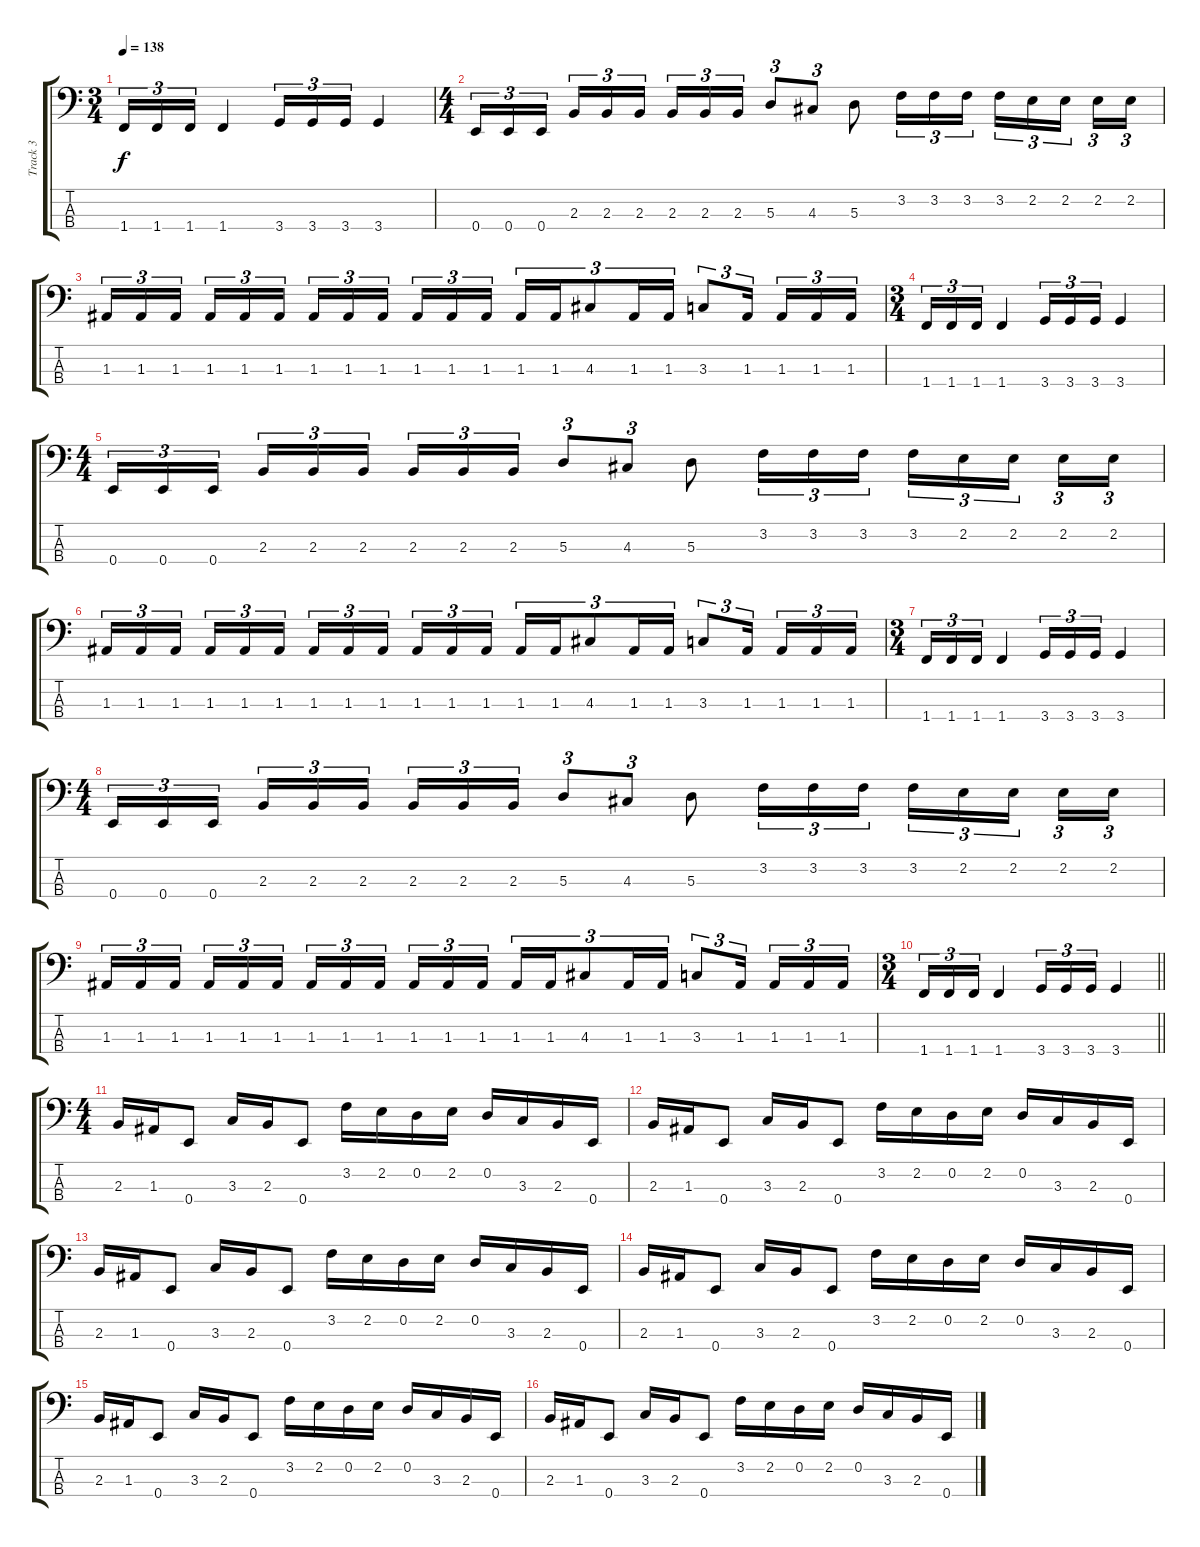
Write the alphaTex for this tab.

\track ("Track 3" "Track 3") {instrument electricbasspick}
\staff {score tabs}
\tuning (G2 D2 A1 E1) {hide}
\ts (3 4)
\tempo 138
\clef f4
\ks c
1.4.16{tu (3 2) dy f} 1.4.16{tu (3 2)} 1.4.16{tu (3 2)} 1.4.4 3.4.16{tu (3 2)} 3.4.16{tu (3 2)} 3.4.16{tu (3 2)} 3.4.4 |
\ts (4 4)
0.4.16{tu (3 2)} 0.4.16{tu (3 2)} 0.4.16{tu (3 2)} 2.3.16{tu (3 2)} 2.3.16{tu (3 2)} 2.3.16{tu (3 2)} 2.3.16{tu (3 2)} 2.3.16{tu (3 2)} 2.3.16{tu (3 2)} 5.3.8{tu (3 2)} 4.3.8{tu (3 2)} 5.3.8 3.2.16{tu (3 2)} 3.2.16{tu (3 2)} 3.2.16{tu (3 2)} 3.2.16{tu (3 2)} 2.2.16{tu (3 2)} 2.2.16{tu (3 2)} 2.2.16{tu (3 2)} 2.2.16{tu (3 2)} |
1.3.16{tu (3 2)} 1.3.16{tu (3 2)} 1.3.16{tu (3 2)} 1.3.16{tu (3 2)} 1.3.16{tu (3 2)} 1.3.16{tu (3 2)} 1.3.16{tu (3 2)} 1.3.16{tu (3 2)} 1.3.16{tu (3 2)} 1.3.16{tu (3 2)} 1.3.16{tu (3 2)} 1.3.16{tu (3 2)} 1.3.16{tu (3 2)} 1.3.16{tu (3 2)} 4.3.8{tu (3 2)} 1.3.16{tu (3 2)} 1.3.16{tu (3 2)} 3.3.8{tu (3 2)} 1.3.16{tu (3 2)} 1.3.16{tu (3 2)} 1.3.16{tu (3 2)} 1.3.16{tu (3 2)} |
\ts (3 4)
1.4.16{tu (3 2)} 1.4.16{tu (3 2)} 1.4.16{tu (3 2)} 1.4.4 3.4.16{tu (3 2)} 3.4.16{tu (3 2)} 3.4.16{tu (3 2)} 3.4.4 |
\ts (4 4)
0.4.16{tu (3 2)} 0.4.16{tu (3 2)} 0.4.16{tu (3 2)} 2.3.16{tu (3 2)} 2.3.16{tu (3 2)} 2.3.16{tu (3 2)} 2.3.16{tu (3 2)} 2.3.16{tu (3 2)} 2.3.16{tu (3 2)} 5.3.8{tu (3 2)} 4.3.8{tu (3 2)} 5.3.8 3.2.16{tu (3 2)} 3.2.16{tu (3 2)} 3.2.16{tu (3 2)} 3.2.16{tu (3 2)} 2.2.16{tu (3 2)} 2.2.16{tu (3 2)} 2.2.16{tu (3 2)} 2.2.16{tu (3 2)} |
1.3.16{tu (3 2)} 1.3.16{tu (3 2)} 1.3.16{tu (3 2)} 1.3.16{tu (3 2)} 1.3.16{tu (3 2)} 1.3.16{tu (3 2)} 1.3.16{tu (3 2)} 1.3.16{tu (3 2)} 1.3.16{tu (3 2)} 1.3.16{tu (3 2)} 1.3.16{tu (3 2)} 1.3.16{tu (3 2)} 1.3.16{tu (3 2)} 1.3.16{tu (3 2)} 4.3.8{tu (3 2)} 1.3.16{tu (3 2)} 1.3.16{tu (3 2)} 3.3.8{tu (3 2)} 1.3.16{tu (3 2)} 1.3.16{tu (3 2)} 1.3.16{tu (3 2)} 1.3.16{tu (3 2)} |
\ts (3 4)
1.4.16{tu (3 2)} 1.4.16{tu (3 2)} 1.4.16{tu (3 2)} 1.4.4 3.4.16{tu (3 2)} 3.4.16{tu (3 2)} 3.4.16{tu (3 2)} 3.4.4 |
\ts (4 4)
0.4.16{tu (3 2)} 0.4.16{tu (3 2)} 0.4.16{tu (3 2)} 2.3.16{tu (3 2)} 2.3.16{tu (3 2)} 2.3.16{tu (3 2)} 2.3.16{tu (3 2)} 2.3.16{tu (3 2)} 2.3.16{tu (3 2)} 5.3.8{tu (3 2)} 4.3.8{tu (3 2)} 5.3.8 3.2.16{tu (3 2)} 3.2.16{tu (3 2)} 3.2.16{tu (3 2)} 3.2.16{tu (3 2)} 2.2.16{tu (3 2)} 2.2.16{tu (3 2)} 2.2.16{tu (3 2)} 2.2.16{tu (3 2)} |
1.3.16{tu (3 2)} 1.3.16{tu (3 2)} 1.3.16{tu (3 2)} 1.3.16{tu (3 2)} 1.3.16{tu (3 2)} 1.3.16{tu (3 2)} 1.3.16{tu (3 2)} 1.3.16{tu (3 2)} 1.3.16{tu (3 2)} 1.3.16{tu (3 2)} 1.3.16{tu (3 2)} 1.3.16{tu (3 2)} 1.3.16{tu (3 2)} 1.3.16{tu (3 2)} 4.3.8{tu (3 2)} 1.3.16{tu (3 2)} 1.3.16{tu (3 2)} 3.3.8{tu (3 2)} 1.3.16{tu (3 2)} 1.3.16{tu (3 2)} 1.3.16{tu (3 2)} 1.3.16{tu (3 2)} |
\ts (3 4)
\barLineRight lightlight
1.4.16{tu (3 2)} 1.4.16{tu (3 2)} 1.4.16{tu (3 2)} 1.4.4 3.4.16{tu (3 2)} 3.4.16{tu (3 2)} 3.4.16{tu (3 2)} 3.4.4 |
\ts (4 4)
\section ("" "")
2.3.16 1.3.16 0.4.8 3.3.16 2.3.16 0.4.8 3.2.16 2.2.16 0.2.16 2.2.16 0.2.16 3.3.16 2.3.16 0.4.16 |
2.3.16 1.3.16 0.4.8 3.3.16 2.3.16 0.4.8 3.2.16 2.2.16 0.2.16 2.2.16 0.2.16 3.3.16 2.3.16 0.4.16 |
2.3.16 1.3.16 0.4.8 3.3.16 2.3.16 0.4.8 3.2.16 2.2.16 0.2.16 2.2.16 0.2.16 3.3.16 2.3.16 0.4.16 |
2.3.16 1.3.16 0.4.8 3.3.16 2.3.16 0.4.8 3.2.16 2.2.16 0.2.16 2.2.16 0.2.16 3.3.16 2.3.16 0.4.16 |
2.3.16 1.3.16 0.4.8 3.3.16 2.3.16 0.4.8 3.2.16 2.2.16 0.2.16 2.2.16 0.2.16 3.3.16 2.3.16 0.4.16 |
2.3.16 1.3.16 0.4.8 3.3.16 2.3.16 0.4.8 3.2.16 2.2.16 0.2.16 2.2.16 0.2.16 3.3.16 2.3.16 0.4.16
